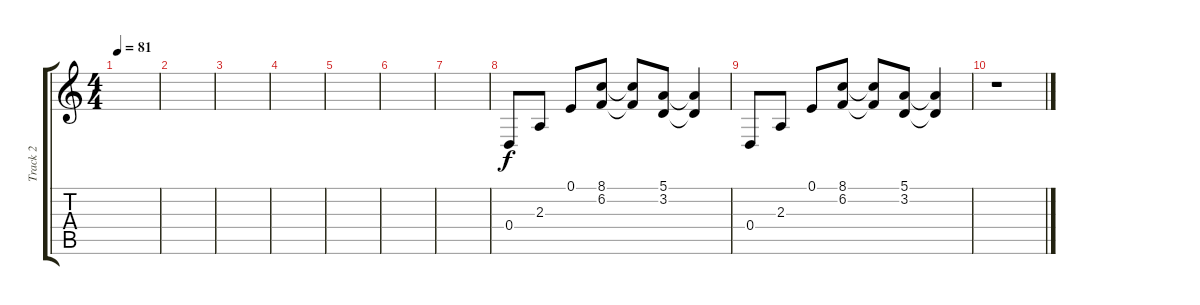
\track ("Track 2" "Track 2") {instrument synthstrings2}
\staff {score tabs}
\tuning (E4 B3 G3 D3 A2 E2) {hide}
\ts (4 4)
\tempo 81
\clef g2
\ks c
|
|
|
|
|
|
|
0.4.8 2.3.8 0.1.8 (8.1 6.2).8 (8.1{t} 6.2{t}).8 (5.1 3.2).8 (5.1{t} 3.2{t}).4 |
0.4.8 2.3.8 0.1.8 (8.1 6.2).8 (8.1{t} 6.2{t}).8 (5.1 3.2).8 (5.1{t} 3.2{t}).4 |
r.1
